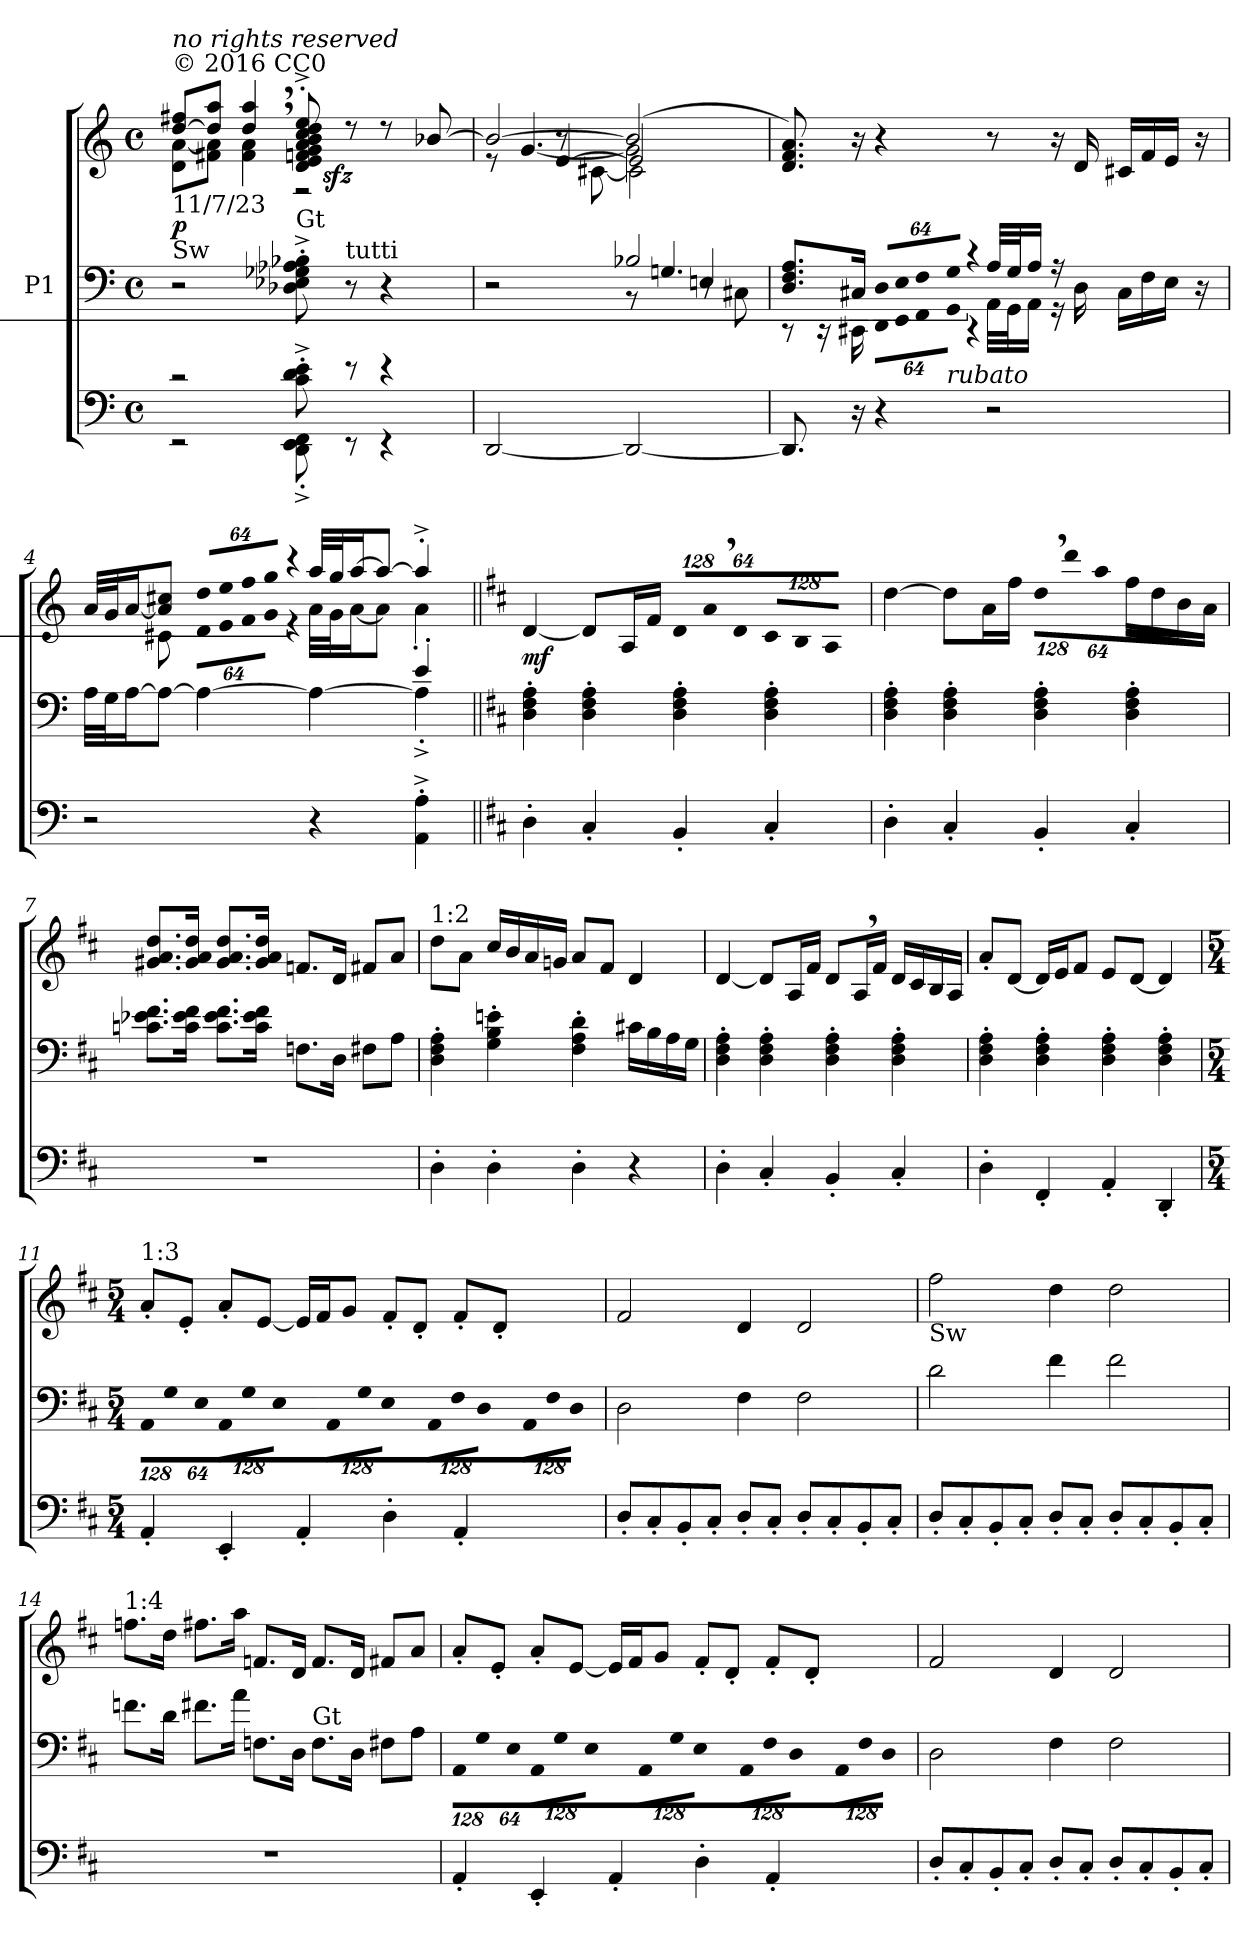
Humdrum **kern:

**kern	**kern	**kern	**dynam
*part2	*part1	*part1	*part1
*staff3	*staff2	*staff1	*staff1/2
*	*I"P1	*	*
!!LO:PB:g=z
*clefF4	*clefF4	*clefG2	*
*k[]	*k[]	*k[]	*
*C:	*C:	*C:	*
*M4/4	*M4/4	*M4/4	*
*met(c)	*met(c)	*met(c)	*
*MM60	*MM60	*MM60	*
=1	=1	=1	=1
*^	*	*^	*
*	*	*	*	*^	*
!	!	!	!LO:TX:b:t=11/7/23	!	!	!
!	!	!	!LO:TX:t=© 2016 CC0	!	!	!
!	!	!	!LO:TX:i:t=no rights reserved	!	!	!
!	!	!LO:TX:a:t=Sw	!	!	!	!
2r	2r	2r	[>8ddi/ 8ff#XiL	8di\ [>8aiL	2ryy	p
.	.	.	8ddi/] 8aaiJ	8f#Xi\ 8ai]J	.	.
.	.	.	4ddi/, 4aai,	4f#i\ 4ai	.	.
!	!	!LO:TX:a:t=Gt	!	!	!	!
8ci\'^ 8di'^ 8ei'^	8DDi\'^ 8EEi'^ 8FFi'^	8D-Xi\'^ 8E-Xi'^ 8G-Xi'^ 8A-Xi'^ 8B-Xi'^	8di/'^ 8ei'^ 8fni'^ 8gi'^ 8ai'^ 8bi'^ 8cci'^ 8ddi'^ 8eei'^	2r	16ryy	.
.	.	.	.	.	256ryy	.
.	.	.	.	.	4ryy	sfz
!	!	!LO:TX:a:t=tutti	!	!	!	!
8r	8r	8r	8r	.	.	.
4r	4r	4r	8r	.	.	.
.	.	.	.	.	8ryy	.
.	.	.	[>8b-Xi/	.	.	.
.	.	.	.	.	32...ryy	.
*v	*v	*	*	*	*	*
=2	=2	=2	=2	=2	=2
*	*^	*	*	*^	*
*	*	*^	*	*	*	*	*
*	*	*	*^	*	*	*	*	*
[<2DDi/	2r	2r	2r	2r	2b-i/_>	8r	4ryy	4ryy	.
.	.	.	.	.	.	[>4.gi/	.	.	.
.	.	.	.	.	.	.	[>4ei/	8r	.
.	.	.	.	.	.	.	.	[<8c#Xi\	.
2DDi/_<	2B-Xi/	8r	4ryy	4ryy	(2b-i/]	2gi\]	2ei/]	2c#i\]	.
.	.	4.Gni/	.	.	.	.	.	.	.
.	.	.	4Eni/	8r	.	.	.	.	.
.	.	.	.	8C#Xi\	.	.	.	.	.
*	*	*v	*v	*v	*	*	*	*	*
*	*	*	*v	*v	*v	*v	*
=3	=3	=3	=3	=3
*^	*	*	*	*
8.DDi/]	4ryy	8.Di/ 8.Fi 8.AiL	8r	8.di/ 8.fi 8.ai)	.
.	.	.	16r	.	.
16r	.	16C#Xi/Jk	16CC#Xi\	16r	.
!	!	!LO:N:vis=16	!LO:N:vis=16	!	!
4r	8ryy	1024%51Di/LL	1024%51DDi\LL	4r	.
!	!	!LO:N:vis=16	!LO:N:vis=16	!	!
.	.	1024%51Ei/	1024%51EEi\	.	.
!	!	!LO:N:vis=16	!LO:N:vis=16	!	!
.	.	1024%51Fi/	1024%51FFi\	.	.
.	64ryy	.	.	.	.
.	128ryy	.	.	.	.
.	1024ryy	.	.	.	.
!	!LO:TX:a:i:t=rubato	!	!	!	!
!	!	!LO:N:vis=16	!LO:N:vis=16	!	!
.	2ryy	1024%51Gi/JJ	1024%51GGi\JJ	.	.
!	!	!LO:N:vis=16	!LO:N:vis=16	!	!
.	.	256%13r	256%13r	.	.
2r	.	32Ai/LLL	32AAi\LLL	8r	.
.	.	32Gi/J	32GGi\J	.	.
.	.	16Ai/JJ	16AAi\JJ	.	.
.	.	16r	16r	16r	.
.	.	16Di\	16ryy	16di/	.
.	.	16C#i\LL	4ryy	16c#Xi/LL	.
.	.	16Fi\	.	16fi/	.
.	.	16Ei\JJ	.	16ei/JJ	.
.	16ryy	.	.	.	.
.	.	16r	.	16r	.
.	32ryy	.	.	.	.
.	256..ryy	.	.	.	.
*v	*v	*	*	*	*
=4	=4	=4	=4	=4
*	*	*	*^	*
*	*	*	*	*^	*
2r	2.ryy	32Ai\LLL	32ai/LLL	4ryy	8ryy	.
.	.	32Gi\J	32gi/J	.	.	.
.	.	[>16Ai\J	[<16ai/J	.	.	.
.	.	8Ai\J_>	8ai/] 8cc#XiJ	.	8c#Xi\	.
!	!	!	!LO:N:vis=16	!LO:N:vis=16	!	!
.	.	4Ai\_>	1024%51ddi/LL	1024%51di\LL	4ryy	.
!	!	!	!LO:N:vis=16	!LO:N:vis=16	!	!
.	.	.	1024%51eei/	1024%51ei\	.	.
!	!	!	!LO:N:vis=16	!LO:N:vis=16	!	!
.	.	.	1024%51ffi/	1024%51fi\	.	.
!	!	!	!LO:N:vis=16	!LO:N:vis=16	!	!
.	.	.	1024%51ggi/JJ	1024%51gi\JJ	.	.
!	!	!	!LO:N:vis=16	!LO:N:vis=16	!	!
.	.	.	256%13r	256%13r	.	.
4r	.	4Ai\_>	32aai/LLL	32ai\LLL	8ryy	.
.	.	.	32ggi/J	32gi\J	.	.
.	.	.	[>16aai/J	[<16ai\J	.	.
.	.	.	8aai/J_>	8ai\J]	8ryy	.
4AAi\'^ 4Ai'^	4e'i/	4A'^i\]	4aa'^i/]	4a'i\	4ryy	.
*	*v	*v	*	*	*	*
*	*	*v	*v	*v	*
!!LO:LB:g=z
=5||	=5||	=5||	=5||
*k[f#c#]	*k[f#c#]	*k[f#c#]	*
*D:	*D:	*D:	*
*	*	*MM120	*
*	*^	*^	*
*	*	*	*	*^	*
!	!	!	!LO:TX:a:t=1&colon;1	!	!	!
!	!LO:TX:a:t=Gt	!	!	!	!	!
*	*v	*v	*	*	*	*
*	*	*v	*v	*v	*
4D'i\	4Di\' 4F#i' 4Ai'	[<4di/	mf
4C#'i/	4Di\' 4F#i' 4Ai'	8di/L]	.
.	.	16Ai/L	.
.	.	16f#i/JJ	.
*	*	*Xbrackettup	*
!	!	!LO:N:vis=8	!
4BB'i/	4Di\' 4F#i' 4Ai'	1024%85di/L	.
!	!	!LO:N:vis=8	!
.	.	1024%85a,i/	.
!	!	!LO:N:vis=8	!
.	.	512%43di/J	.
!	!	!LO:N:vis=8	!
4C#'i/	4Di\' 4F#i' 4Ai'	1024%85c#i/L	.
!	!	!LO:N:vis=8	!
.	.	1024%85Bi/	.
!	!	!LO:N:vis=8	!
.	.	512%43Ai/J	.
=6	=6	=6	=6
4D'i\	4Di\' 4F#i' 4Ai'	[>4ddi\	.
4C#'i/	4Di\' 4F#i' 4Ai'	8ddi\L]	.
.	.	16ai\L	.
.	.	16ff#i\JJ	.
!	!	!LO:N:vis=8	!
4BB'i/	4Di\' 4F#i' 4Ai'	1024%85dd,i\L	.
!	!	!LO:N:vis=8	!
.	.	1024%85dddi\	.
!	!	!LO:N:vis=8	!
.	.	512%43aai\J	.
4C#'i/	4Di\' 4F#i' 4Ai'	16ff#i\LL	.
.	.	16ddi\	.
.	.	16bi\	.
.	.	16ai\JJ	.
=7	=7	=7	=7
1r	8.cni\ 8.e-Xi 8.f#iL	8.g#Xi/ 8.ai 8.ddiL	.
.	16ci\ 16e-i 16f#iJk	16g#i/ 16ai 16ddiJk	.
.	8.ci\ 8.e-i 8.f#iL	8.g#i/ 8.ai 8.ddiL	.
.	16ci\ 16e-i 16f#iJk	16g#i/ 16ai 16ddiJk	.
.	8.Fni\L	8.fni/L	.
.	16Di\Jk	16di/Jk	.
.	8F#Xi\L	8f#Xi/L	.
.	8Ai\J	8ai/J	.
=8	=8	=8	=8
!	!	!LO:TX:a:t=1&colon;2	!
4D'i\	4Di\' 4F#i' 4Ai'	8ddi\L	.
.	.	8ai\J	.
4D'i\	4Gi\' 4Bi' 4eni'	16cc#i/LL	.
.	.	16bi/	.
.	.	16ai/	.
.	.	16gni/JJ	.
4D'i\	4F#i\' 4Ai' 4di'	8ai/L	.
.	.	8f#i/J	.
4r	16c#Xi\LL	4di/	.
.	16Bi\	.	.
.	16Ai\	.	.
.	16Gi\JJ	.	.
=9	=9	=9	=9
4D'i\	4Di\' 4F#i' 4Ai'	[<4di/	.
4C#'i/	4Di\' 4F#i' 4Ai'	8di/L]	.
.	.	16Ai/L	.
.	.	16f#i/JJ	.
4BB'i/	4Di\' 4F#i' 4Ai'	8di/L	.
.	.	16A,i/L	.
.	.	16f#i/JJ	.
4C#'i/	4Di\' 4F#i' 4Ai'	16di/LL	.
.	.	16c#i/	.
.	.	16Bi/	.
.	.	16Ai/JJ	.
=10	=10	=10	=10
4D'i\	4Di\' 4F#i' 4Ai'	8a'i/L	.
.	.	[<8di/J	.
4FF#'i/	4Di\' 4F#i' 4Ai'	16di/LL]	.
.	.	16ei/J	.
.	.	8f#i/J	.
4AA'i/	4Di\' 4F#i' 4Ai'	8ei/L	.
.	.	[<8di/J	.
4DD'i/	4Di\' 4F#i' 4Ai'	4di/]	.
!!LO:LB:g=z
=11	=11	=11	=11
*M5/4	*M5/4	*M5/4	*
*	*Xbrackettup	*	*
!	!	!LO:TX:a:t=1&colon;3	!
!	!LO:N:vis=8	!	!
4AA'i/	1024%85AAi\L	8a'i/L	.
!	!LO:N:vis=8	!	!
.	1024%85Gi\	.	.
.	.	8e'i/J	.
!	!LO:N:vis=8	!	!
.	512%43Ei\J	.	.
!	!LO:N:vis=8	!	!
4EE'i/	1024%85AAi\L	8a'i/L	.
!	!LO:N:vis=8	!	!
.	1024%85Gi\	.	.
.	.	[<8ei/J	.
!	!LO:N:vis=8	!	!
.	512%43Ei\J	.	.
!	!LO:N:vis=8	!	!
4AA'i/	1024%85AAi\L	16ei/LL]	.
.	.	16f#i/J	.
!	!LO:N:vis=8	!	!
.	1024%85Gi\	.	.
.	.	8gi/J	.
!	!LO:N:vis=8	!	!
.	512%43Ei\J	.	.
!	!LO:N:vis=8	!	!
4D'i\	1024%85AAi\L	8f#'i/L	.
!	!LO:N:vis=8	!	!
.	1024%85F#i\	.	.
.	.	8d'i/J	.
!	!LO:N:vis=8	!	!
.	512%43Di\J	.	.
!	!LO:N:vis=8	!	!
4AA'i/	1024%85AAi\L	8f#'i/L	.
!	!LO:N:vis=8	!	!
.	1024%85F#i\	.	.
.	.	8d'i/J	.
!	!LO:N:vis=8	!	!
.	512%43Di\J	.	.
=12	=12	=12	=12
8D'i/L	2Di\	2f#i/	.
8C#'i/	.	.	.
8BB'i/	.	.	.
8C#'i/J	.	.	.
8D'i/L	4F#i\	4di/	.
8C#'i/J	.	.	.
8D'i/L	2F#i\	2di/	.
8C#'i/	.	.	.
8BB'i/	.	.	.
8C#'i/J	.	.	.
=13	=13	=13	=13
!	!	!LO:TX:b:t=Sw	!
8D'i/L	2di\	2ff#i\	.
8C#'i/	.	.	.
8BB'i/	.	.	.
8C#'i/J	.	.	.
8D'i/L	4f#i\	4ddi\	.
8C#'i/J	.	.	.
8D'i/L	2f#i\	2ddi\	.
8C#'i/	.	.	.
8BB'i/	.	.	.
8C#'i/J	.	.	.
=14	=14	=14	=14
!	!	!LO:TX:a:t=1&colon;4	!
!LO:N:vis=1	!	!	!
4%5r	8.fni\L	8.ffni\L	.
.	16di\Jk	16ddi\Jk	.
.	8.f#Xi\L	8.ff#Xi\L	.
.	16ai\Jk	16aai\Jk	.
.	8.Fni\L	8.fni/L	.
.	16Di\Jk	16di/Jk	.
!	!LO:TX:a:t=Gt	!	!
.	8.Fi\L	8.fi/L	.
.	16Di\Jk	16di/Jk	.
.	8F#Xi\L	8f#Xi/L	.
.	8Ai\J	8ai/J	.
=15	=15	=15	=15
!	!LO:N:vis=8	!	!
4AA'i/	1024%85AAi\L	8a'i/L	.
!	!LO:N:vis=8	!	!
.	1024%85Gi\	.	.
.	.	8e'i/J	.
!	!LO:N:vis=8	!	!
.	512%43Ei\J	.	.
!	!LO:N:vis=8	!	!
4EE'i/	1024%85AAi\L	8a'i/L	.
!	!LO:N:vis=8	!	!
.	1024%85Gi\	.	.
.	.	[<8ei/J	.
!	!LO:N:vis=8	!	!
.	512%43Ei\J	.	.
!	!LO:N:vis=8	!	!
4AA'i/	1024%85AAi\L	16ei/LL]	.
.	.	16f#i/J	.
!	!LO:N:vis=8	!	!
.	1024%85Gi\	.	.
.	.	8gi/J	.
!	!LO:N:vis=8	!	!
.	512%43Ei\J	.	.
!	!LO:N:vis=8	!	!
4D'i\	1024%85AAi\L	8f#'i/L	.
!	!LO:N:vis=8	!	!
.	1024%85F#i\	.	.
.	.	8d'i/J	.
!	!LO:N:vis=8	!	!
.	512%43Di\J	.	.
!	!LO:N:vis=8	!	!
4AA'i/	1024%85AAi\L	8f#'i/L	.
!	!LO:N:vis=8	!	!
.	1024%85F#i\	.	.
.	.	8d'i/J	.
!	!LO:N:vis=8	!	!
.	512%43Di\J	.	.
=16	=16	=16	=16
8D'i/L	2Di\	2f#i/	.
8C#'i/	.	.	.
8BB'i/	.	.	.
8C#'i/J	.	.	.
8D'i/L	4F#i\	4di/	.
8C#'i/J	.	.	.
8D'i/L	2F#i\	2di/	.
8C#'i/	.	.	.
8BB'i/	.	.	.
8C#'i/J	.	.	.
=	=	=	=
*-	*-	*-	*-
